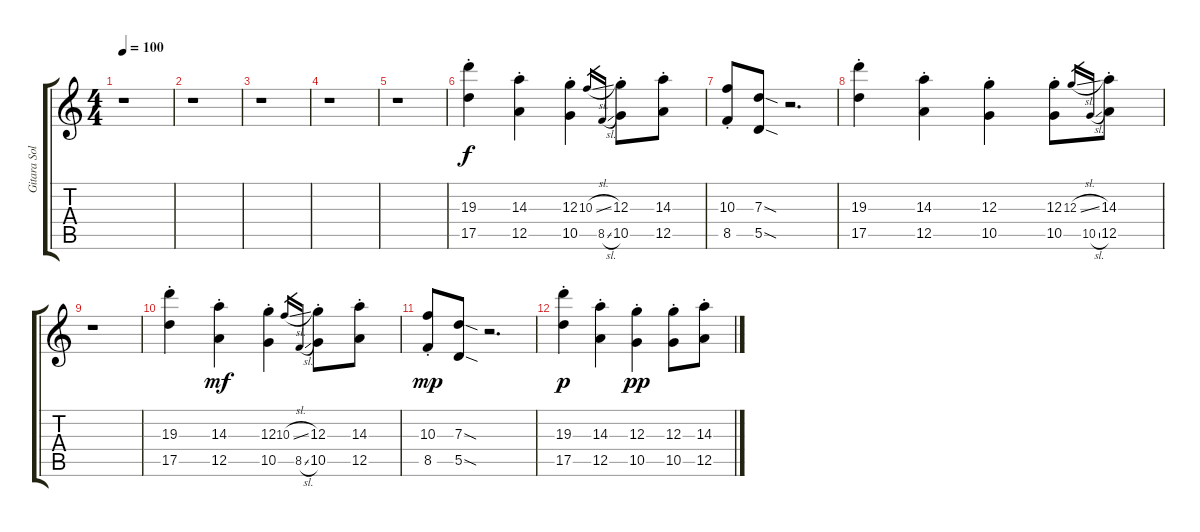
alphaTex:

\track ("Gitara Solo" "Gitara Sol") {instrument electricguitarmuted}
\staff {score tabs}
\tuning (E4 B3 G3 D3 A2 E2) {hide}
\ts (4 4)
\tempo 100
\clef g2
\ks c
r.1{dy f} |
r.1 |
r.1 |
r.1 |
r.1 |
(19.3{st} 17.5{st}).4{volume 14 balance 8 instrument electricguitarclean} (14.3{st} 12.5{st}).4 (12.3{st} 10.5{st}).4 10.3{sl}.16{gr} 8.5{sl}.16{gr} (12.3{st} 10.5{st}).8 (14.3{st} 12.5{st}).8 |
(10.3{st} 8.5{st}).8 (7.3{sod} 5.5{sod}).8 r.2{d} |
(19.3{st} 17.5{st}).4 (14.3{st} 12.5{st}).4 (12.3{st} 10.5{st}).4 (12.3{st} 10.5{st}).8 12.3{sl}.16{gr} 10.5{sl}.16{gr} (14.3{st} 12.5{st}).8 |
r.1 |
(19.3{st} 17.5{st}).4 (14.3{st} 12.5{st}).4{dy mf} (12.3{st} 10.5{st}).4 10.3{sl}.16{gr} 8.5{sl}.16{gr} (12.3{st} 10.5{st}).8 (14.3{st} 12.5{st}).8 |
(10.3{st} 8.5{st}).8{dy mp} (7.3{sod} 5.5{sod}).8 r.2{d} |
(19.3{st} 17.5{st}).4{dy p} (14.3{st} 12.5{st}).4 (12.3{st} 10.5{st}).4{dy pp} (12.3{st} 10.5{st}).8 (14.3{st} 12.5{st}).8
